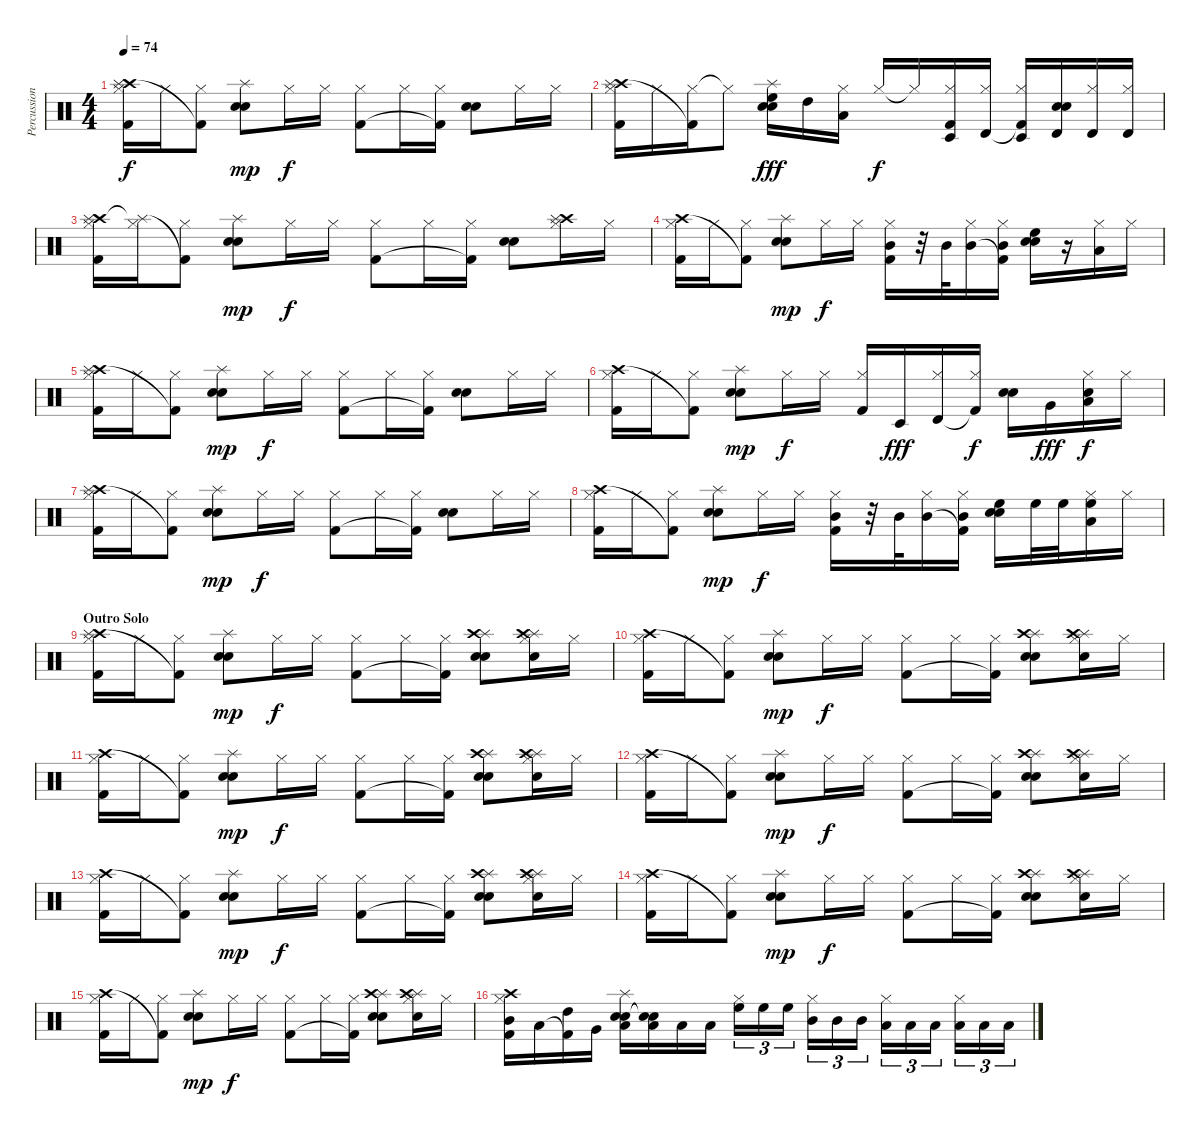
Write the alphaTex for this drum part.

\track ("Percussion" "Percussion") {instrument percussion}
\staff {score}
\articulation defaults
\ts (4 4)
\tempo 74
\clef neutral
\ks c
("Hi-Hat (closed)" "Crash high (hit)" "Kick (hit) 2" "Splash (hit)").16{dy f} "Hi-Hat (closed)".16 ("Hi-Hat (closed)" "Kick (hit) 2"{t}).8 ("Electric Snare (hit)" "Snare (hit) 2" "Splash (hit)").8{dy mp} "Hi-Hat (closed)".16{dy f} "Hi-Hat (closed)".16 ("Hi-Hat (closed)" "Kick (hit) 2").8 "Hi-Hat (closed)".16 ("Hi-Hat (closed)" "Kick (hit) 2"{t}).16 ("Electric Snare (hit)" "Snare (hit) 2").8 "Hi-Hat (closed)".16 "Hi-Hat (closed)".16 |
("Hi-Hat (closed)" "Crash high (hit)" "Kick (hit) 2" "Splash (hit)").16 "Hi-Hat (closed)".16 ("Hi-Hat (closed)" "Kick (hit) 2"{t}).16 "Hi-Hat (closed)"{t}.8 ("Electric Snare (hit)" "Snare (hit) 2" "Splash (hit)" "High Floor Tom (hit)").16{dy fff} "High Tom (hit)".16 ("Hi-Hat (closed)" "Low Tom (hit)").16 "Hi-Hat (closed)".16{dy f} "Hi-Hat (closed)"{t}.16 ("Hi-Hat (closed)" "Kick (hit) 2" "Timbale low (hit)").16 ("Hi-Hat (closed)" "Timbale high (hit)").16 ("Hi-Hat (closed)" "Kick (hit) 2"{t} "Timbale low (hit)").16 ("Electric Snare (hit)" "Snare (hit) 2" "Timbale high (hit)").16 ("Hi-Hat (closed)" "Timbale high (hit)").16 ("Hi-Hat (closed)" "Timbale high (hit)").16 |
("Hi-Hat (closed)" "Crash high (hit)" "Kick (hit) 2" "Splash (hit)").16 ("Hi-Hat (closed)" "Splash (hit)"{t}).16 ("Hi-Hat (closed)" "Kick (hit) 2"{t}).8 ("Electric Snare (hit)" "Snare (hit) 2" "Splash (hit)").8{dy mp} "Hi-Hat (closed)".16{dy f} "Hi-Hat (closed)".16 ("Hi-Hat (closed)" "Kick (hit) 2").8 "Hi-Hat (closed)".16 ("Hi-Hat (closed)" "Kick (hit) 2"{t}).16 ("Electric Snare (hit)" "Snare (hit) 2").8 ("Hi-Hat (closed)" "Crash high (hit)" "Splash (hit)").16 "Hi-Hat (closed)".16 |
("Hi-Hat (closed)" "Crash high (hit)" "Kick (hit) 2").16 "Hi-Hat (closed)".16 ("Hi-Hat (closed)" "Kick (hit) 2"{t}).8 ("Electric Snare (hit)" "Snare (hit) 2" "Splash (hit)").8{dy mp} "Hi-Hat (closed)".16{dy f} "Hi-Hat (closed)".16 ("Hi-Hat (closed)" "Kick (hit) 2" "Mid Tom (hit)").16 r.32 "Mid Tom (hit)".32 ("Hi-Hat (closed)" "Mid Tom (hit)").16 ("Hi-Hat (closed)" "Kick (hit) 2"{t} "Mid Tom (hit)").16 ("Electric Snare (hit)" "Snare (hit) 2" "High Floor Tom (hit)").16 r.16 ("Hi-Hat (closed)" "Low Floor Tom (hit)").16 "Hi-Hat (closed)".16 |
("Hi-Hat (closed)" "Crash high (hit)" "Kick (hit) 2" "Splash (hit)").16 "Hi-Hat (closed)".16 ("Hi-Hat (closed)" "Kick (hit) 2"{t}).8 ("Electric Snare (hit)" "Snare (hit) 2" "Splash (hit)").8{dy mp} "Hi-Hat (closed)".16{dy f} "Hi-Hat (closed)".16 ("Hi-Hat (closed)" "Kick (hit) 2").8 "Hi-Hat (closed)".16 ("Hi-Hat (closed)" "Kick (hit) 2"{t}).16 ("Electric Snare (hit)" "Snare (hit) 2").8 "Hi-Hat (closed)".16 "Hi-Hat (closed)".16 |
("Hi-Hat (closed)" "Crash high (hit)" "Kick (hit) 2").16 "Hi-Hat (closed)".16 ("Hi-Hat (closed)" "Kick (hit) 2"{t}).8 ("Electric Snare (hit)" "Snare (hit) 2" "Splash (hit)").8{dy mp} "Hi-Hat (closed)".16{dy f} "Hi-Hat (closed)".16 ("Hi-Hat (closed)" "Kick (hit) 2").16 "Timbale low (hit)".16{dy fff} ("Hi-Hat (closed)" "Timbale high (hit)").16 ("Hi-Hat (closed)" "Kick (hit) 2"{t}).16{dy f} ("Electric Snare (hit)" "Snare (hit) 2").16 "Very Low Tom (hit)".16{dy fff} ("Hi-Hat (closed)" "Low Floor Tom (hit)" "Snare (hit) 2").16{dy f} "Hi-Hat (closed)".16 |
("Hi-Hat (closed)" "Crash high (hit)" "Kick (hit) 2" "Splash (hit)").16 "Hi-Hat (closed)".16 ("Hi-Hat (closed)" "Kick (hit) 2"{t}).8 ("Electric Snare (hit)" "Snare (hit) 2" "Splash (hit)").8{dy mp} "Hi-Hat (closed)".16{dy f} "Hi-Hat (closed)".16 ("Hi-Hat (closed)" "Kick (hit) 2").8 "Hi-Hat (closed)".16 ("Hi-Hat (closed)" "Kick (hit) 2"{t}).16 ("Electric Snare (hit)" "Snare (hit) 2").8 "Hi-Hat (closed)".16 "Hi-Hat (closed)".16 |
("Hi-Hat (closed)" "Crash high (hit)" "Kick (hit) 2").16 "Hi-Hat (closed)".16 ("Hi-Hat (closed)" "Kick (hit) 2"{t}).8 ("Electric Snare (hit)" "Snare (hit) 2" "Splash (hit)").8{dy mp} "Hi-Hat (closed)".16{dy f} "Hi-Hat (closed)".16 ("Hi-Hat (closed)" "Kick (hit) 2" "Mid Tom (hit)").16 r.32 "Mid Tom (hit)".32 ("Hi-Hat (closed)" "Mid Tom (hit)").16 ("Hi-Hat (closed)" "Kick (hit) 2"{t} "Mid Tom (hit)").16 ("Electric Snare (hit)" "Snare (hit) 2" "High Floor Tom (hit)").16 "High Floor Tom (hit)".32 "High Floor Tom (hit)".32 ("Hi-Hat (closed)" "High Floor Tom (hit)" "Low Floor Tom (hit)").16 "Hi-Hat (closed)".16 |
\section ("" "Outro Solo")
("Hi-Hat (closed)" "Crash high (hit)" "Kick (hit) 2" "Splash (hit)").16 "Hi-Hat (closed)".16 ("Hi-Hat (closed)" "Kick (hit) 2"{t}).8 ("Electric Snare (hit)" "Snare (hit) 2" "Splash (hit)").8{dy mp} "Hi-Hat (closed)".16{dy f} "Hi-Hat (closed)".16 ("Hi-Hat (closed)" "Kick (hit) 2").8 "Hi-Hat (closed)".16 ("Hi-Hat (closed)" "Kick (hit) 2"{t}).16 ("Electric Snare (hit)" "Snare (hit) 2" "Splash (hit)" "Crash high (hit)").8 ("Hi-Hat (closed)" "Snare (hit) 2" "Splash (hit)" "Crash high (hit)").16 "Hi-Hat (closed)".16 |
("Hi-Hat (closed)" "Crash high (hit)" "Kick (hit) 2").16 "Hi-Hat (closed)".16 ("Hi-Hat (closed)" "Kick (hit) 2"{t}).8 ("Electric Snare (hit)" "Snare (hit) 2" "Splash (hit)").8{dy mp} "Hi-Hat (closed)".16{dy f} "Hi-Hat (closed)".16 ("Hi-Hat (closed)" "Kick (hit) 2").8 "Hi-Hat (closed)".16 ("Hi-Hat (closed)" "Kick (hit) 2"{t}).16 ("Electric Snare (hit)" "Snare (hit) 2" "Splash (hit)" "Crash high (hit)").8 ("Hi-Hat (closed)" "Snare (hit) 2" "Splash (hit)" "Crash high (hit)").16 "Hi-Hat (closed)".16 |
("Hi-Hat (closed)" "Crash high (hit)" "Kick (hit) 2").16 "Hi-Hat (closed)".16 ("Hi-Hat (closed)" "Kick (hit) 2"{t}).8 ("Electric Snare (hit)" "Snare (hit) 2" "Splash (hit)").8{dy mp} "Hi-Hat (closed)".16{dy f} "Hi-Hat (closed)".16 ("Hi-Hat (closed)" "Kick (hit) 2").8 "Hi-Hat (closed)".16 ("Hi-Hat (closed)" "Kick (hit) 2"{t}).16 ("Electric Snare (hit)" "Snare (hit) 2" "Splash (hit)" "Crash high (hit)").8 ("Hi-Hat (closed)" "Snare (hit) 2" "Splash (hit)" "Crash high (hit)").16 "Hi-Hat (closed)".16 |
("Hi-Hat (closed)" "Crash high (hit)" "Kick (hit) 2").16 "Hi-Hat (closed)".16 ("Hi-Hat (closed)" "Kick (hit) 2"{t}).8 ("Electric Snare (hit)" "Snare (hit) 2" "Splash (hit)").8{dy mp} "Hi-Hat (closed)".16{dy f} "Hi-Hat (closed)".16 ("Hi-Hat (closed)" "Kick (hit) 2").8 "Hi-Hat (closed)".16 ("Hi-Hat (closed)" "Kick (hit) 2"{t}).16 ("Electric Snare (hit)" "Snare (hit) 2" "Splash (hit)" "Crash high (hit)").8 ("Hi-Hat (closed)" "Snare (hit) 2" "Splash (hit)" "Crash high (hit)").16 "Hi-Hat (closed)".16 |
("Hi-Hat (closed)" "Crash high (hit)" "Kick (hit) 2").16 "Hi-Hat (closed)".16 ("Hi-Hat (closed)" "Kick (hit) 2"{t}).8 ("Electric Snare (hit)" "Snare (hit) 2" "Splash (hit)").8{dy mp} "Hi-Hat (closed)".16{dy f} "Hi-Hat (closed)".16 ("Hi-Hat (closed)" "Kick (hit) 2").8 "Hi-Hat (closed)".16 ("Hi-Hat (closed)" "Kick (hit) 2"{t}).16 ("Electric Snare (hit)" "Snare (hit) 2" "Splash (hit)" "Crash high (hit)").8 ("Hi-Hat (closed)" "Snare (hit) 2" "Splash (hit)" "Crash high (hit)").16 "Hi-Hat (closed)".16 |
("Hi-Hat (closed)" "Crash high (hit)" "Kick (hit) 2").16 "Hi-Hat (closed)".16 ("Hi-Hat (closed)" "Kick (hit) 2"{t}).8 ("Electric Snare (hit)" "Snare (hit) 2" "Splash (hit)").8{dy mp} "Hi-Hat (closed)".16{dy f} "Hi-Hat (closed)".16 ("Hi-Hat (closed)" "Kick (hit) 2").8 "Hi-Hat (closed)".16 ("Hi-Hat (closed)" "Kick (hit) 2"{t}).16 ("Electric Snare (hit)" "Snare (hit) 2" "Splash (hit)" "Crash high (hit)").8 ("Hi-Hat (closed)" "Snare (hit) 2" "Splash (hit)" "Crash high (hit)").16 "Hi-Hat (closed)".16 |
("Hi-Hat (closed)" "Crash high (hit)" "Kick (hit) 2").16 "Hi-Hat (closed)".16 ("Hi-Hat (closed)" "Kick (hit) 2"{t}).8 ("Electric Snare (hit)" "Snare (hit) 2" "Splash (hit)").8{dy mp} "Hi-Hat (closed)".16{dy f} "Hi-Hat (closed)".16 ("Hi-Hat (closed)" "Kick (hit) 2").8 "Hi-Hat (closed)".16 ("Hi-Hat (closed)" "Kick (hit) 2"{t}).16 ("Electric Snare (hit)" "Snare (hit) 2" "Splash (hit)" "Crash high (hit)").8 ("Hi-Hat (closed)" "Snare (hit) 2" "Splash (hit)" "Crash high (hit)").16 "Hi-Hat (closed)".16 |
("Hi-Hat (closed)" "Crash high (hit)" "Kick (hit) 2" "Mid Tom (hit)").16 "Low Tom (hit)".16 ("Kick (hit) 2"{t} "High Tom (hit)").16 "Very Low Tom (hit)".16 ("Electric Snare (hit)" "Snare (hit) 2" "Splash (hit)" "Low Floor Tom (hit)").16 ("Electric Snare (hit)"{t} "Snare (hit) 2"{t} "Low Floor Tom (hit)").16 "Low Floor Tom (hit)".16 "Low Floor Tom (hit)".16 ("High Floor Tom (hit)" "Hi-Hat (closed)").16{tu (3 2)} "High Floor Tom (hit)".16{tu (3 2)} "High Floor Tom (hit)".16{tu (3 2)} ("Mid Tom (hit)" "Hi-Hat (closed)").16{tu (3 2)} "Mid Tom (hit)".16{tu (3 2)} "Mid Tom (hit)".16{tu (3 2)} ("Low Tom (hit)" "Hi-Hat (closed)").16{tu (3 2)} "Low Tom (hit)".16{tu (3 2)} "Low Tom (hit)".16{tu (3 2)} ("Low Floor Tom (hit)" "Hi-Hat (closed)").16{tu (3 2)} "Low Floor Tom (hit)".16{tu (3 2)} "Low Floor Tom (hit)".16{tu (3 2)}
